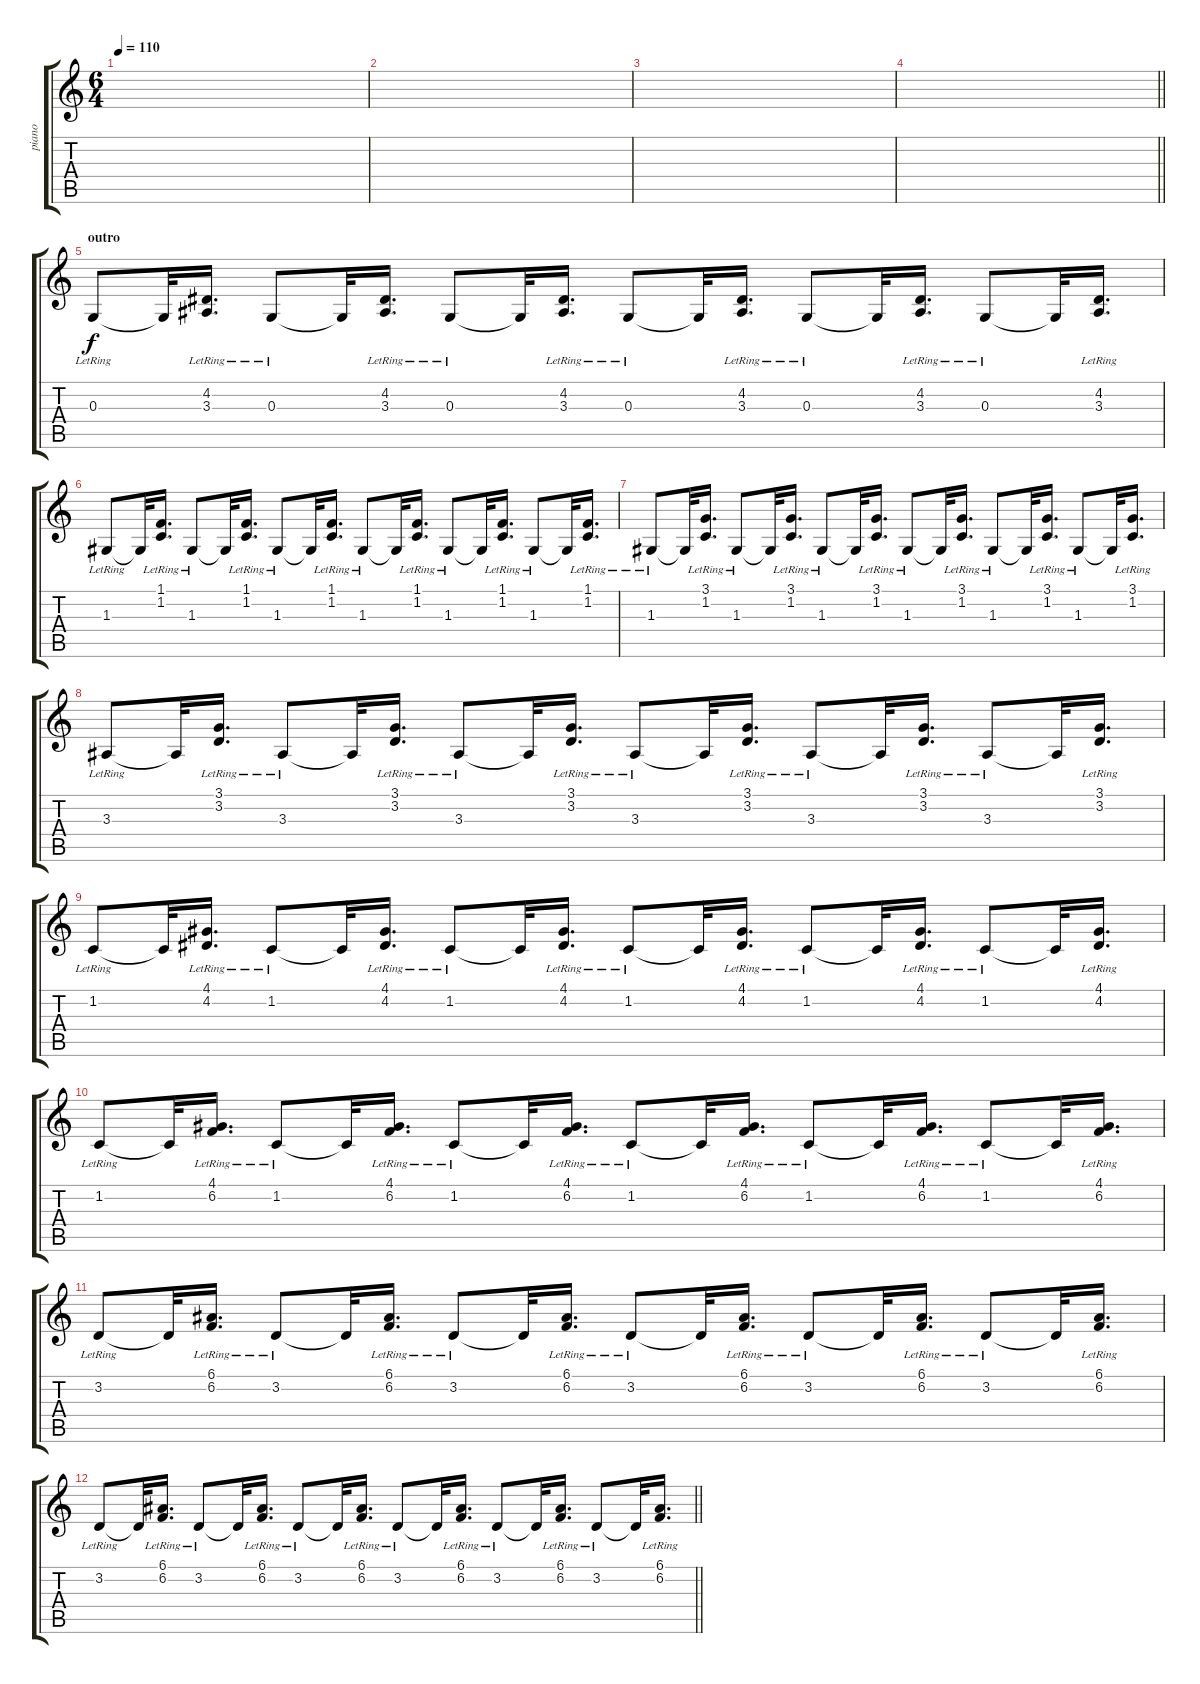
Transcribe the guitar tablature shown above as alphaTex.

\track ("piano" "piano") {instrument harpsichord}
\staff {score tabs}
\tuning (E4 B3 G3 D3 A2 E2) {hide}
\ts (6 4)
\tempo 110
\clef g2
\ks c
|
|
|
\barLineRight lightlight
|
\section ("" "outro")
0.3{lr}.8{volume 13} 0.3{t}.32 (4.2{lr} 3.3{lr}).16{d} 0.3{lr}.8 0.3{t}.32 (4.2{lr} 3.3{lr}).16{d} 0.3{lr}.8 0.3{t}.32 (4.2{lr} 3.3{lr}).16{d} 0.3{lr}.8 0.3{t}.32 (4.2{lr} 3.3{lr}).16{d} 0.3{lr}.8 0.3{t}.32 (4.2{lr} 3.3{lr}).16{d} 0.3{lr}.8 0.3{t}.32 (4.2{lr} 3.3{lr}).16{d} |
1.3{lr}.8 1.3{t}.32 (1.1{lr} 1.2{lr}).16{d} 1.3{lr}.8 1.3{t}.32 (1.1{lr} 1.2{lr}).16{d} 1.3{lr}.8 1.3{t}.32 (1.1{lr} 1.2{lr}).16{d} 1.3{lr}.8 1.3{t}.32 (1.1{lr} 1.2{lr}).16{d} 1.3{lr}.8 1.3{t}.32 (1.1{lr} 1.2{lr}).16{d} 1.3{lr}.8 1.3{t}.32 (1.1{lr} 1.2{lr}).16{d} |
1.3{lr}.8 1.3{t}.32 (3.1{lr} 1.2{lr}).16{d} 1.3{lr}.8 1.3{t}.32 (3.1{lr} 1.2{lr}).16{d} 1.3{lr}.8 1.3{t}.32 (3.1{lr} 1.2{lr}).16{d} 1.3{lr}.8 1.3{t}.32 (3.1{lr} 1.2{lr}).16{d} 1.3{lr}.8 1.3{t}.32 (3.1{lr} 1.2{lr}).16{d} 1.3{lr}.8 1.3{t}.32 (3.1{lr} 1.2{lr}).16{d} |
3.3{lr}.8 3.3{t}.32 (3.1{lr} 3.2{lr}).16{d} 3.3{lr}.8 3.3{t}.32 (3.1{lr} 3.2{lr}).16{d} 3.3{lr}.8 3.3{t}.32 (3.1{lr} 3.2{lr}).16{d} 3.3{lr}.8 3.3{t}.32 (3.1{lr} 3.2{lr}).16{d} 3.3{lr}.8 3.3{t}.32 (3.1{lr} 3.2{lr}).16{d} 3.3{lr}.8 3.3{t}.32 (3.1{lr} 3.2{lr}).16{d} |
1.2{lr}.8 1.2{t}.32 (4.1{lr} 4.2{lr}).16{d} 1.2{lr}.8 1.2{t}.32 (4.1{lr} 4.2{lr}).16{d} 1.2{lr}.8 1.2{t}.32 (4.1{lr} 4.2{lr}).16{d} 1.2{lr}.8 1.2{t}.32 (4.1{lr} 4.2{lr}).16{d} 1.2{lr}.8 1.2{t}.32 (4.1{lr} 4.2{lr}).16{d} 1.2{lr}.8 1.2{t}.32 (4.1{lr} 4.2{lr}).16{d} |
1.2{lr}.8 1.2{t}.32 (4.1{lr} 6.2{lr}).16{d} 1.2{lr}.8 1.2{t}.32 (4.1{lr} 6.2{lr}).16{d} 1.2{lr}.8 1.2{t}.32 (4.1{lr} 6.2{lr}).16{d} 1.2{lr}.8{volume 0} 1.2{t}.32 (4.1{lr} 6.2{lr}).16{d} 1.2{lr}.8 1.2{t}.32 (4.1{lr} 6.2{lr}).16{d} 1.2{lr}.8 1.2{t}.32 (4.1{lr} 6.2{lr}).16{d} |
3.2{lr}.8 3.2{t}.32 (6.1{lr} 6.2{lr}).16{d} 3.2{lr}.8 3.2{t}.32 (6.1{lr} 6.2{lr}).16{d} 3.2{lr}.8 3.2{t}.32 (6.1{lr} 6.2{lr}).16{d} 3.2{lr}.8 3.2{t}.32 (6.1{lr} 6.2{lr}).16{d} 3.2{lr}.8 3.2{t}.32 (6.1{lr} 6.2{lr}).16{d} 3.2{lr}.8 3.2{t}.32 (6.1{lr} 6.2{lr}).16{d} |
\barLineRight lightlight
3.2{lr}.8 3.2{t}.32 (6.1{lr} 6.2{lr}).16{d} 3.2{lr}.8 3.2{t}.32 (6.1{lr} 6.2{lr}).16{d} 3.2{lr}.8 3.2{t}.32 (6.1{lr} 6.2{lr}).16{d} 3.2{lr}.8 3.2{t}.32 (6.1{lr} 6.2{lr}).16{d} 3.2{lr}.8 3.2{t}.32 (6.1{lr} 6.2{lr}).16{d} 3.2{lr}.8 3.2{t}.32 (6.1{lr} 6.2{lr}).16{d}
